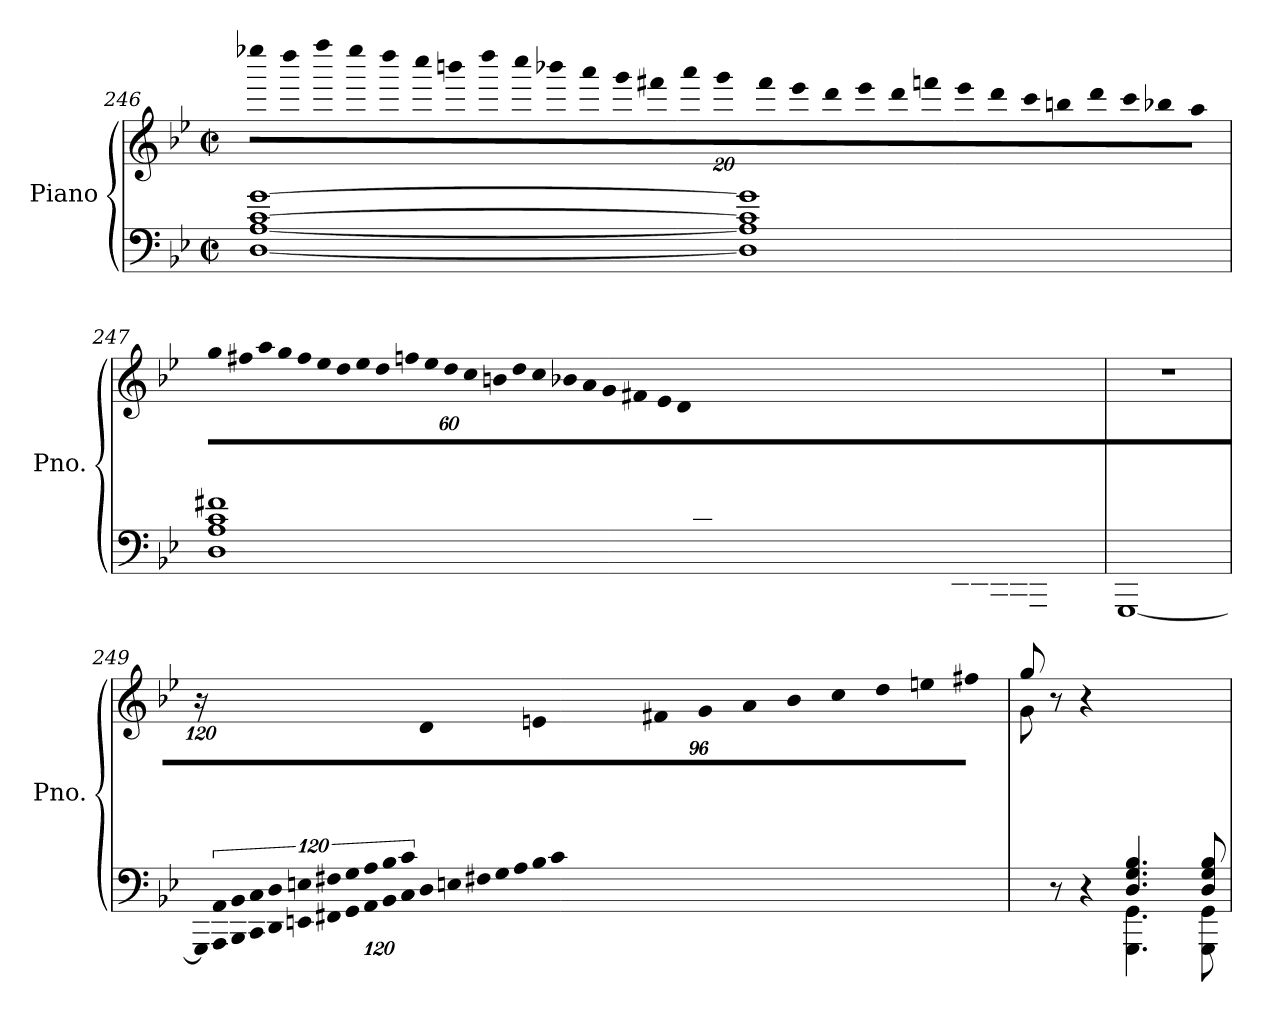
**kern	**kern
*part1	*part1
*staff2	*staff1
*I"Piano	*
*I'Pno.	*
*clefF4	*clefG2
*k[b-e-]	*k[b-e-]
*M2/2	*M2/2
*met(c|)	*met(c|)
*MM200	*MM200
*	*Xbrackettup
=246	=246
!	!LO:N:vis=8
[1D [1A [1c [1g	160%11eeee-X\L
!	!LO:N:vis=8
.	160%11dddd\
!	!LO:N:vis=8
.	160%11ffff\
!	!LO:N:vis=8
.	160%11eeee-\
!	!LO:N:vis=8
.	160%11dddd\
!	!LO:N:vis=8
.	160%11cccc\
!	!LO:N:vis=8
.	160%11bbbn\
!	!LO:N:vis=8
.	160%11dddd\
!	!LO:N:vis=8
.	160%11cccc\
!	!LO:N:vis=8
.	160%11bbb-X\
!	!LO:N:vis=8
.	160%11aaa\
!	!LO:N:vis=8
.	160%11ggg\
!	!LO:N:vis=8
.	160%11fff#X\
!	!LO:N:vis=8
.	160%11aaa\
!	!LO:N:vis=8
.	160%11ggg\
1D] 1A] 1c] 1g]	.
!	!LO:N:vis=8
.	160%11fff#\
!	!LO:N:vis=8
.	160%11eee-\
!	!LO:N:vis=8
.	160%11ddd\
!	!LO:N:vis=8
.	160%11eee-\
!	!LO:N:vis=8
.	160%11ddd\
!	!LO:N:vis=8
.	160%11fffn\
!	!LO:N:vis=8
.	160%11eee-\
!	!LO:N:vis=8
.	160%11ddd\
!	!LO:N:vis=8
.	160%11ccc\
!	!LO:N:vis=8
.	160%11bbn\
!	!LO:N:vis=8
.	160%11ddd\
!	!LO:N:vis=8
.	160%11ccc\
!	!LO:N:vis=8
.	160%11bb-X\
!	!LO:N:vis=8
.	160%11aa\J
.	160ryy
!!LO:LB:g=z
=247	=247
*	*MM160
*^	*
!	!	!LO:N:vis=16
480%539ryy	1D 1A 1c 1f#X	960%49gg\LL
!	!	!LO:N:vis=16
.	.	960%49ff#X\
!	!	!LO:N:vis=16
.	.	960%49aa\
!	!	!LO:N:vis=16
.	.	960%49gg\
!	!	!LO:N:vis=16
.	.	960%49ff#\
!	!	!LO:N:vis=16
.	.	960%49ee-\
!	!	!LO:N:vis=16
.	.	960%49dd\
!	!	!LO:N:vis=16
.	.	960%49ee-\
!	!	!LO:N:vis=16
.	.	960%49dd\
!	!	!LO:N:vis=16
.	.	960%49ffn\
!	!	!LO:N:vis=16
.	.	960%49ee-\
!	!	!LO:N:vis=16
.	.	960%49dd\
!	!	!LO:N:vis=16
.	.	960%49cc\
!	!	!LO:N:vis=16
.	.	960%49bn\
!	!	!LO:N:vis=16
.	.	960%49dd\
!	!	!LO:N:vis=16
.	.	960%49cc\
!	!	!LO:N:vis=16
.	.	960%49b-X\
!	!	!LO:N:vis=16
.	.	960%49a\
!	!	!LO:N:vis=16
.	.	960%49g\
!	!	!LO:N:vis=16
.	.	960%49f#X\
.	1ryy	.
!	!	!LO:N:vis=16
.	.	960%49e-\
!	!	!LO:N:vis=16
.	.	960%49d\
!LO:N:vis=16	!	!
960%49c/	.	480%421ryy
!LO:N:vis=16	!	!
960%49B-/	.	.
!LO:N:vis=16	!	!
960%49A/	.	.
!LO:N:vis=16	!	!
960%49G/	.	.
!LO:N:vis=16	!	!
960%49F#X/	.	.
!LO:N:vis=16	!	!
960%49E-/	.	.
!LO:N:vis=16	!	!
960%49D/	.	.
!LO:N:vis=16	!	!
960%49C/	.	.
!LO:N:vis=16	!	!
960%49BB-/	.	.
!LO:N:vis=16	!	!
960%49AA/	.	.
!LO:N:vis=16	!	!
960%49GG/	.	.
!LO:N:vis=16	!	!
960%49FF#X/	.	.
!LO:N:vis=16	!	!
960%49EE-/	.	.
!LO:N:vis=16	!	!
960%49DD/	.	.
!LO:N:vis=16	!	!
960%49CC/	.	.
!LO:N:vis=16	!	!
960%49BBB-/	.	.
!LO:N:vis=16	!	!
960%49AAA/JJ	.	.
160.ryy	.	.
*v	*v	*
!!LO:LB:g=z
=248	=248
[1GGG	1r
=249	=249
*^	*
*	*Xbrackettup	*
!	!LO:N:vis=16	!LO:N:vis=16
*	*	*^
1920%91ryy	1920%91GGG\LL]	1920%91r	320%273ryy
!LO:N:vis=16	!LO:N:vis=16	!	!
1920%91AA/LL	1920%91AAA\	192%91ryy	.
!LO:N:vis=16	!LO:N:vis=16	!	!
1920%91BB-/	1920%91BBB-\	.	.
!LO:N:vis=16	!LO:N:vis=16	!	!
1920%91C/	1920%91CC\	.	.
!LO:N:vis=16	!LO:N:vis=16	!	!
1920%91D/	1920%91DD\	.	.
!LO:N:vis=16	!LO:N:vis=16	!	!
1920%91En/	1920%91EEn\	.	.
!LO:N:vis=16	!LO:N:vis=16	!	!
1920%91F#X/	1920%91FF#X\	.	.
!LO:N:vis=16	!LO:N:vis=16	!	!
1920%91G/	1920%91GG\	.	.
!LO:N:vis=16	!LO:N:vis=16	!	!
1920%91A/	1920%91AA\	.	.
!LO:N:vis=16	!LO:N:vis=16	!	!
1920%91B-/	1920%91BB-\	.	.
!LO:N:vis=16	!LO:N:vis=16	!	!
1920%91c/	1920%91C\	.	.
!	!LO:N:vis=16	!LO:N:vis=16	!
640%91ryy	1920%91D\	1920%91d/	.
!	!LO:N:vis=16	!LO:N:vis=16	!
.	1920%91En\	1920%91en/	.
!	!LO:N:vis=16	!LO:N:vis=16	!
.	1920%91F#X\	1920%91f#X/	.
!	!LO:N:vis=16	!LO:N:vis=16	!
1920%637ryy	1920%91G\	1920%91g/	.
!	!LO:N:vis=16	!LO:N:vis=16	!
.	1920%91A\	1920%91a/	.
!	!LO:N:vis=16	!LO:N:vis=16	!
.	1920%91B-\	1920%91b-/	.
!	!LO:N:vis=16	!LO:N:vis=16	!
.	1920%91c\	1920%91cc/	.
!	!	!LO:N:vis=16	!LO:N:vis=16
.	640%91ryy	1920%91dd/	1920%91d\
!	!	!LO:N:vis=16	!LO:N:vis=16
.	.	1920%91een/	1920%91en\
!	!	!LO:N:vis=16	!LO:N:vis=16
.	.	1920%91ff#X/JJ	1920%91f#X\JJ
=250	=250	=250	=250
*	*	*MM80	*
2ryy	8ryy	8gg/	8g\
.	8r	8r	2ryy
.	4r	4r	.
4.D/ 4.G/ 4.B-/	4.GGG\ 4.GG\	2ryy	.
.	.	.	4.ryy
8D/ 8G/ 8B-/	8GGG\ 8GG\	.	.
*v	*v	*	*
*	*v	*v
=	=
*-	*-
